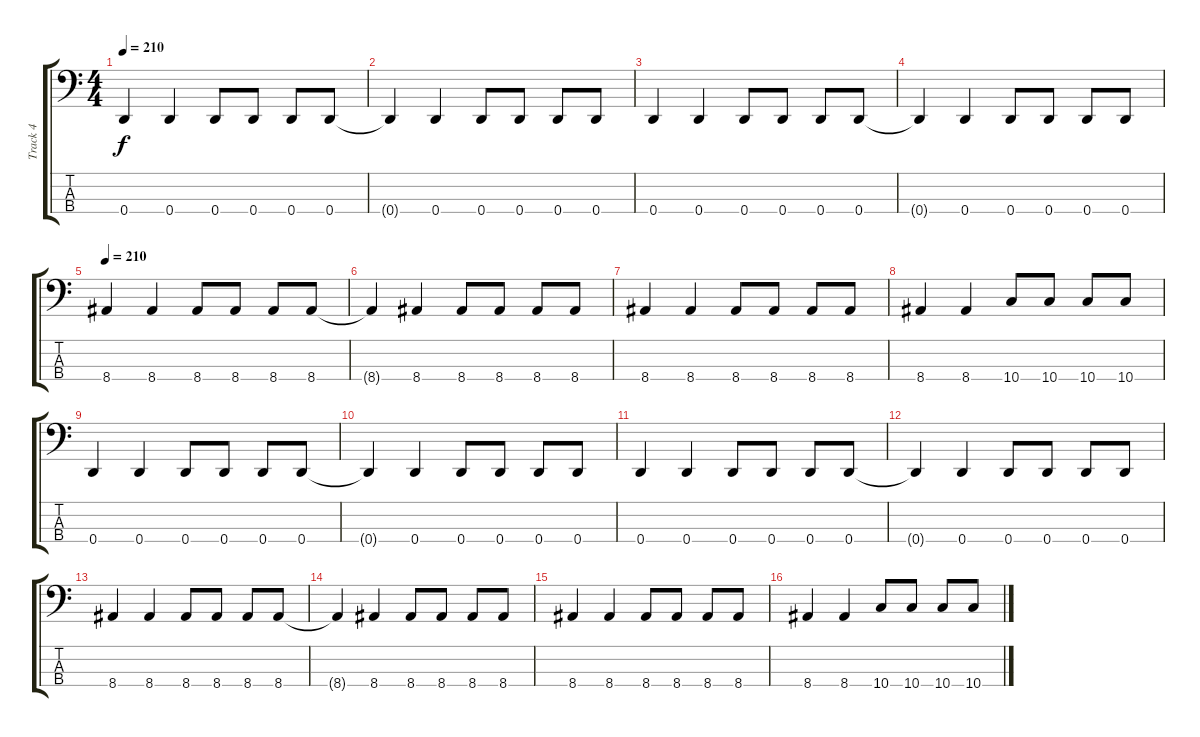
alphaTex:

\track ("Track 4" "Track 4") {instrument electricbasspick}
\staff {score tabs}
\tuning (G2 D2 A1 D1) {hide}
\ts (4 4)
\tempo 210
\clef f4
\ks c
0.4.4{dy f} 0.4.4 0.4.8 0.4.8 0.4.8 0.4.8 |
0.4{t}.4 0.4.4 0.4.8 0.4.8 0.4.8 0.4.8 |
0.4.4 0.4.4 0.4.8 0.4.8 0.4.8 0.4.8 |
0.4{t}.4 0.4.4 0.4.8 0.4.8 0.4.8 0.4.8 |
\tempo 210
8.4.4 8.4.4 8.4.8 8.4.8 8.4.8 8.4.8 |
8.4{t}.4 8.4.4 8.4.8 8.4.8 8.4.8 8.4.8 |
8.4.4 8.4.4 8.4.8 8.4.8 8.4.8 8.4.8 |
8.4.4 8.4.4 10.4.8 10.4.8 10.4.8 10.4.8 |
0.4.4 0.4.4 0.4.8 0.4.8 0.4.8 0.4.8 |
0.4{t}.4 0.4.4 0.4.8 0.4.8 0.4.8 0.4.8 |
0.4.4 0.4.4 0.4.8 0.4.8 0.4.8 0.4.8 |
0.4{t}.4 0.4.4 0.4.8 0.4.8 0.4.8 0.4.8 |
8.4.4 8.4.4 8.4.8 8.4.8 8.4.8 8.4.8 |
8.4{t}.4 8.4.4 8.4.8 8.4.8 8.4.8 8.4.8 |
8.4.4 8.4.4 8.4.8 8.4.8 8.4.8 8.4.8 |
8.4.4 8.4.4 10.4.8 10.4.8 10.4.8 10.4.8
